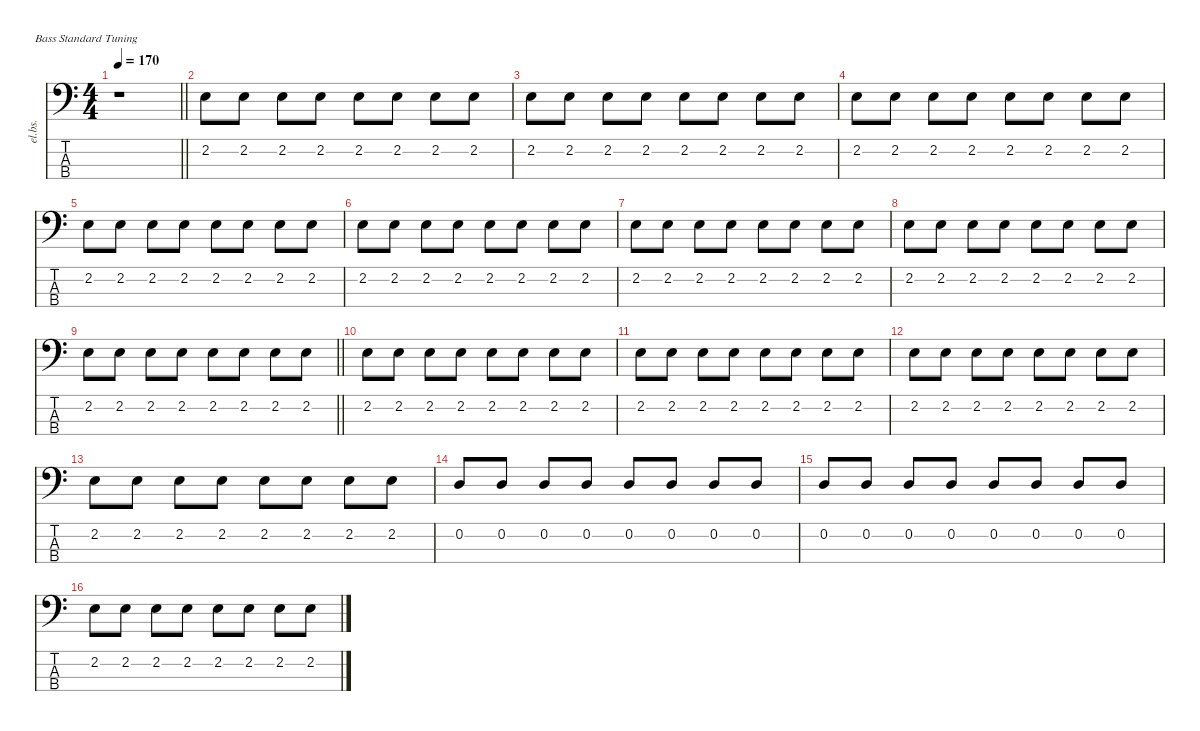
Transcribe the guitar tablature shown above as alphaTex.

\defaultSystemsLayout 4
\hideDynamics
\bracketExtendMode nobrackets
\otherSystemsTrackNameOrientation horizontal
\track ("Bass" "el.bs.") {instrument electricbassfinger}
\staff {score tabs}
\tuning (G2 D2 A1 E1)
\ts (4 4)
\tempo 170
\clef f4
\barLineRight lightlight
\ks c
r.1{dy f instrument electricbassfinger beam Down} |
2.2.8{beam Down} 2.2.8{beam Down} 2.2.8{beam Down} 2.2.8{beam Down} 2.2.8{beam Down} 2.2.8{beam Down} 2.2.8{beam Down} 2.2.8{beam Down} |
2.2.8{beam Down} 2.2.8{beam Down} 2.2.8{beam Down} 2.2.8{beam Down} 2.2.8{beam Down} 2.2.8{beam Down} 2.2.8{beam Down} 2.2.8{beam Down} |
2.2.8{beam Down} 2.2.8{beam Down} 2.2.8{beam Down} 2.2.8{beam Down} 2.2.8{beam Down} 2.2.8{beam Down} 2.2.8{beam Down} 2.2.8{beam Down} |
2.2.8{beam Down} 2.2.8{beam Down} 2.2.8{beam Down} 2.2.8{beam Down} 2.2.8{beam Down} 2.2.8{beam Down} 2.2.8{beam Down} 2.2.8{beam Down} |
2.2.8{beam Down} 2.2.8{beam Down} 2.2.8{beam Down} 2.2.8{beam Down} 2.2.8{beam Down} 2.2.8{beam Down} 2.2.8{beam Down} 2.2.8{beam Down} |
2.2.8{beam Down} 2.2.8{beam Down} 2.2.8{beam Down} 2.2.8{beam Down} 2.2.8{beam Down} 2.2.8{beam Down} 2.2.8{beam Down} 2.2.8{beam Down} |
2.2.8{beam Down} 2.2.8{beam Down} 2.2.8{beam Down} 2.2.8{beam Down} 2.2.8{beam Down} 2.2.8{beam Down} 2.2.8{beam Down} 2.2.8{beam Down} |
\barLineRight lightlight
2.2.8{beam Down} 2.2.8{beam Down} 2.2.8{beam Down} 2.2.8{beam Down} 2.2.8{beam Down} 2.2.8{beam Down} 2.2.8{beam Down} 2.2.8{beam Down} |
2.2.8{beam Down} 2.2.8{beam Down} 2.2.8{beam Down} 2.2.8{beam Down} 2.2.8{beam Down} 2.2.8{beam Down} 2.2.8{beam Down} 2.2.8{beam Down} |
2.2.8{beam Down} 2.2.8{beam Down} 2.2.8{beam Down} 2.2.8{beam Down} 2.2.8{beam Down} 2.2.8{beam Down} 2.2.8{beam Down} 2.2.8{beam Down} |
2.2.8{beam Down} 2.2.8{beam Down} 2.2.8{beam Down} 2.2.8{beam Down} 2.2.8{beam Down} 2.2.8{beam Down} 2.2.8{beam Down} 2.2.8{beam Down} |
2.2.8{beam Down} 2.2.8{beam Down} 2.2.8{beam Down} 2.2.8{beam Down} 2.2.8{beam Down} 2.2.8{beam Down} 2.2.8{beam Down} 2.2.8{beam Down} |
0.2.8{beam Up} 0.2.8{beam Up} 0.2.8{beam Up} 0.2.8{beam Up} 0.2.8{beam Up} 0.2.8{beam Up} 0.2.8{beam Up} 0.2.8{beam Up} |
0.2.8{beam Up} 0.2.8{beam Up} 0.2.8{beam Up} 0.2.8{beam Up} 0.2.8{beam Up} 0.2.8{beam Up} 0.2.8{beam Up} 0.2.8{beam Up} |
2.2.8{beam Down} 2.2.8{beam Down} 2.2.8{beam Down} 2.2.8{beam Down} 2.2.8{beam Down} 2.2.8{beam Down} 2.2.8{beam Down} 2.2.8{beam Down}
